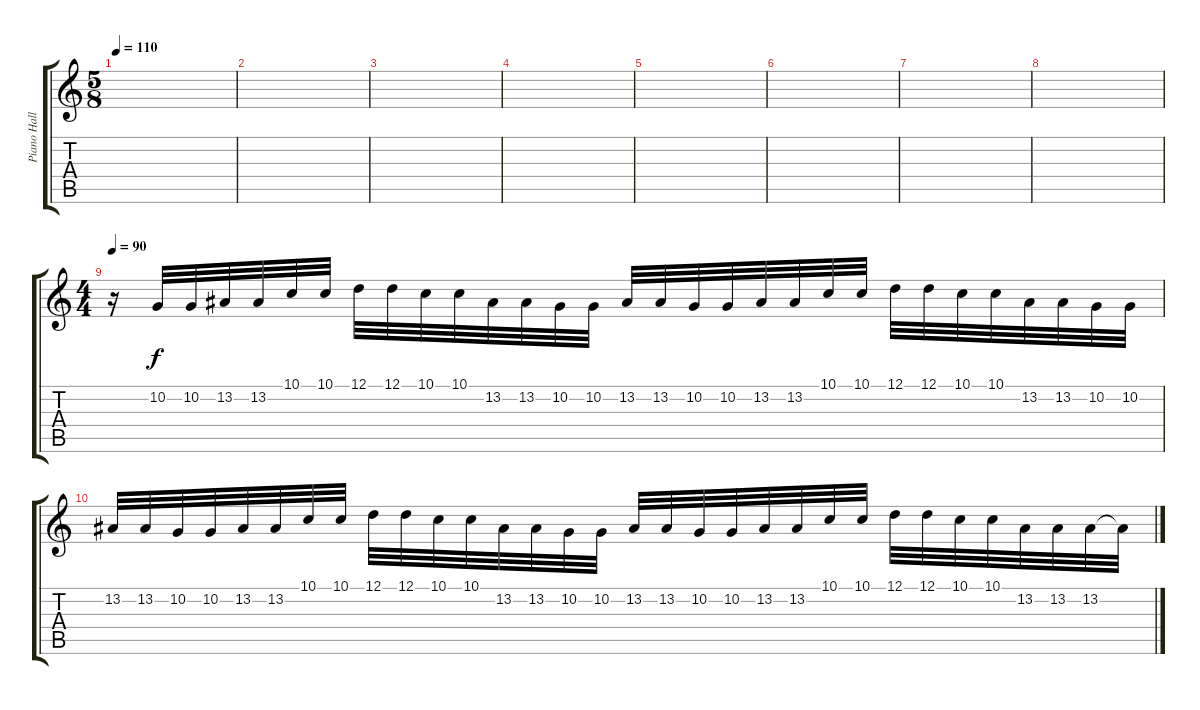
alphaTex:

\track ("Piano Hall" "Piano Hall") {instrument electricgrandpiano}
\staff {score tabs}
\tuning (D4 A3 F3 C3 G2 C2) {hide}
\ts (5 8)
\tempo 110
\clef g2
\ks c
|
|
|
|
|
|
|
|
\ts (4 4)
\tempo 90
r.16 10.2.32 10.2.32 13.2.32 13.2.32 10.1.32 10.1.32 12.1.32 12.1.32 10.1.32 10.1.32 13.2.32 13.2.32 10.2.32 10.2.32 13.2.32 13.2.32 10.2.32 10.2.32 13.2.32 13.2.32 10.1.32 10.1.32 12.1.32 12.1.32 10.1.32 10.1.32 13.2.32 13.2.32 10.2.32 10.2.32 |
13.2.32 13.2.32 10.2.32 10.2.32 13.2.32 13.2.32 10.1.32 10.1.32 12.1.32 12.1.32 10.1.32 10.1.32 13.2.32 13.2.32 10.2.32 10.2.32 13.2.32 13.2.32 10.2.32 10.2.32 13.2.32 13.2.32 10.1.32 10.1.32 12.1.32 12.1.32 10.1.32 10.1.32 13.2.32 13.2.32 13.2.32 13.2{t}.32
